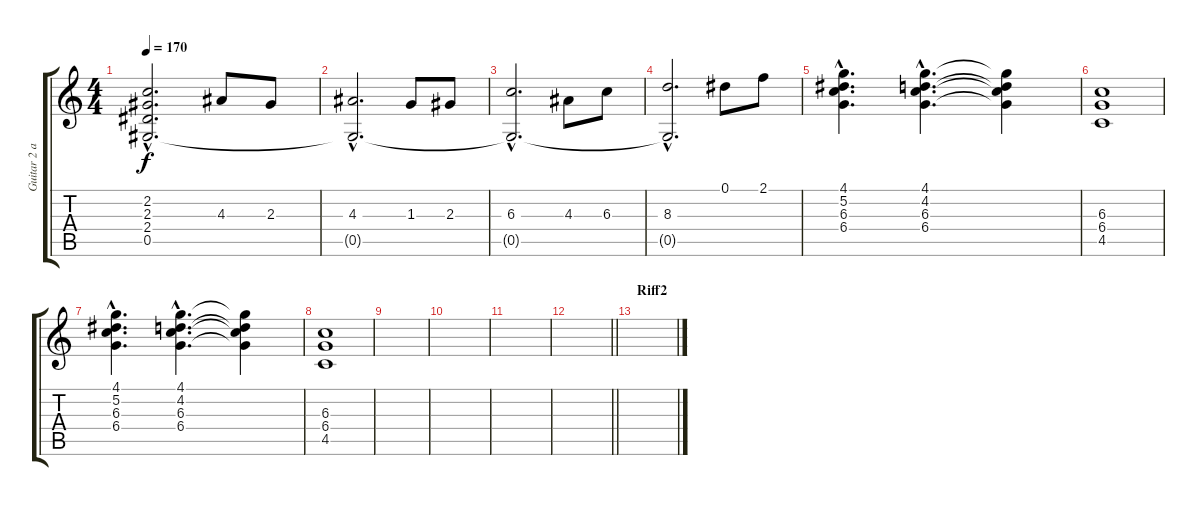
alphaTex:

\track ("Guitar 2 acc" "Guitar 2 a") {instrument acousticguitarsteel}
\staff {score tabs}
\tuning (Eb4 Bb3 Gb3 Db3 Ab2 Eb2) {hide}
\ts (4 4)
\tempo 170
\clef g2
\ks c
(2.2{hac} 2.3{hac} 2.4{hac} 0.5{hac}).2{d dy f} 4.3.8 2.3.8 |
(4.3{hac} 0.5{hac t}).2{d} 1.3.8 2.3.8 |
(6.3{hac} 0.5{hac t}).2{d} 4.3.8 6.3.8 |
(8.3{hac} 0.5{hac t}).2{d} 0.1.8 2.1.8 |
(4.1{hac} 5.2{hac} 6.3{hac} 6.4{hac}).4{d} (4.1{hac} 4.2{hac} 6.3{hac} 6.4{hac}).4{d} (4.1{t} 4.2{t} 6.3{t} 6.4{t}).4 |
(6.3 6.4 4.5).1 |
(4.1{hac} 5.2{hac} 6.3{hac} 6.4{hac}).4{d} (4.1{hac} 4.2{hac} 6.3{hac} 6.4{hac}).4{d} (4.1{t} 4.2{t} 6.3{t} 6.4{t}).4 |
(6.3 6.4 4.5).1 |
|
|
|
\barLineRight lightlight
|
\section ("" "Riff2")
